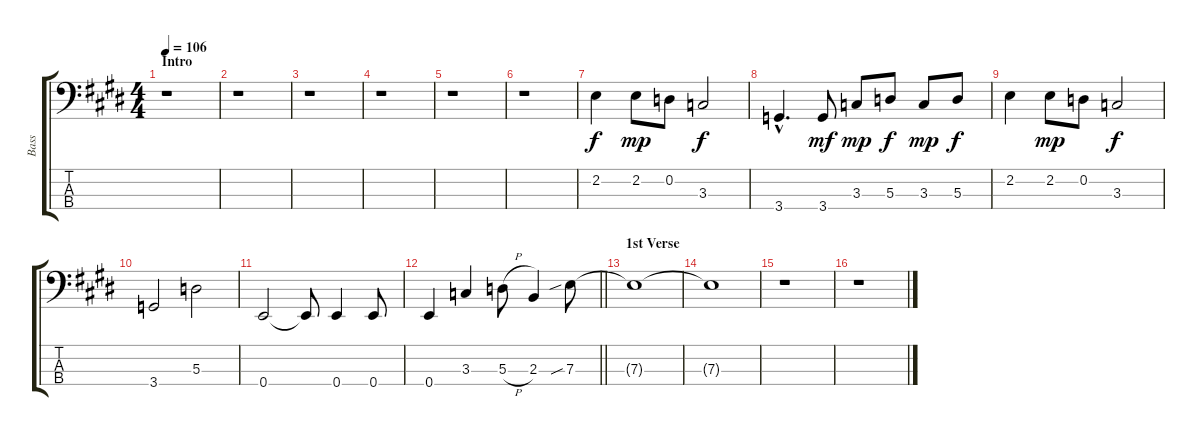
\track ("Bass" "Bass") {instrument electricbassfinger}
\staff {score tabs}
\tuning (G2 D2 A1 E1) {hide}
\ts (4 4)
\section ("" "Intro")
\tempo 106
\clef f4
\ks e
r.1{dy f instrument electricbassfinger} |
r.1 |
r.1 |
r.1 |
r.1 |
r.1 |
2.2.4 2.2.8{dy mp} 0.2.8 3.3.2{dy f} |
3.4{hac}.4{d} 3.4.8{dy mf} 3.3.8{dy mp} 5.3.8{dy f} 3.3.8{dy mp} 5.3.8{dy f} |
2.2.4 2.2.8{dy mp} 0.2.8 3.3.2{dy f} |
3.4.2 5.3.2 |
0.4.2 0.4{t}.8 0.4.4 0.4.8 |
\barLineRight lightlight
0.4.4 3.3.4 5.3{h}.8 2.3.4 7.3{sib}.8{volume 16} |
\section ("" "1st Verse")
7.3{t}.1 |
7.3{t}.1{volume 6} |
r.1 |
r.1
